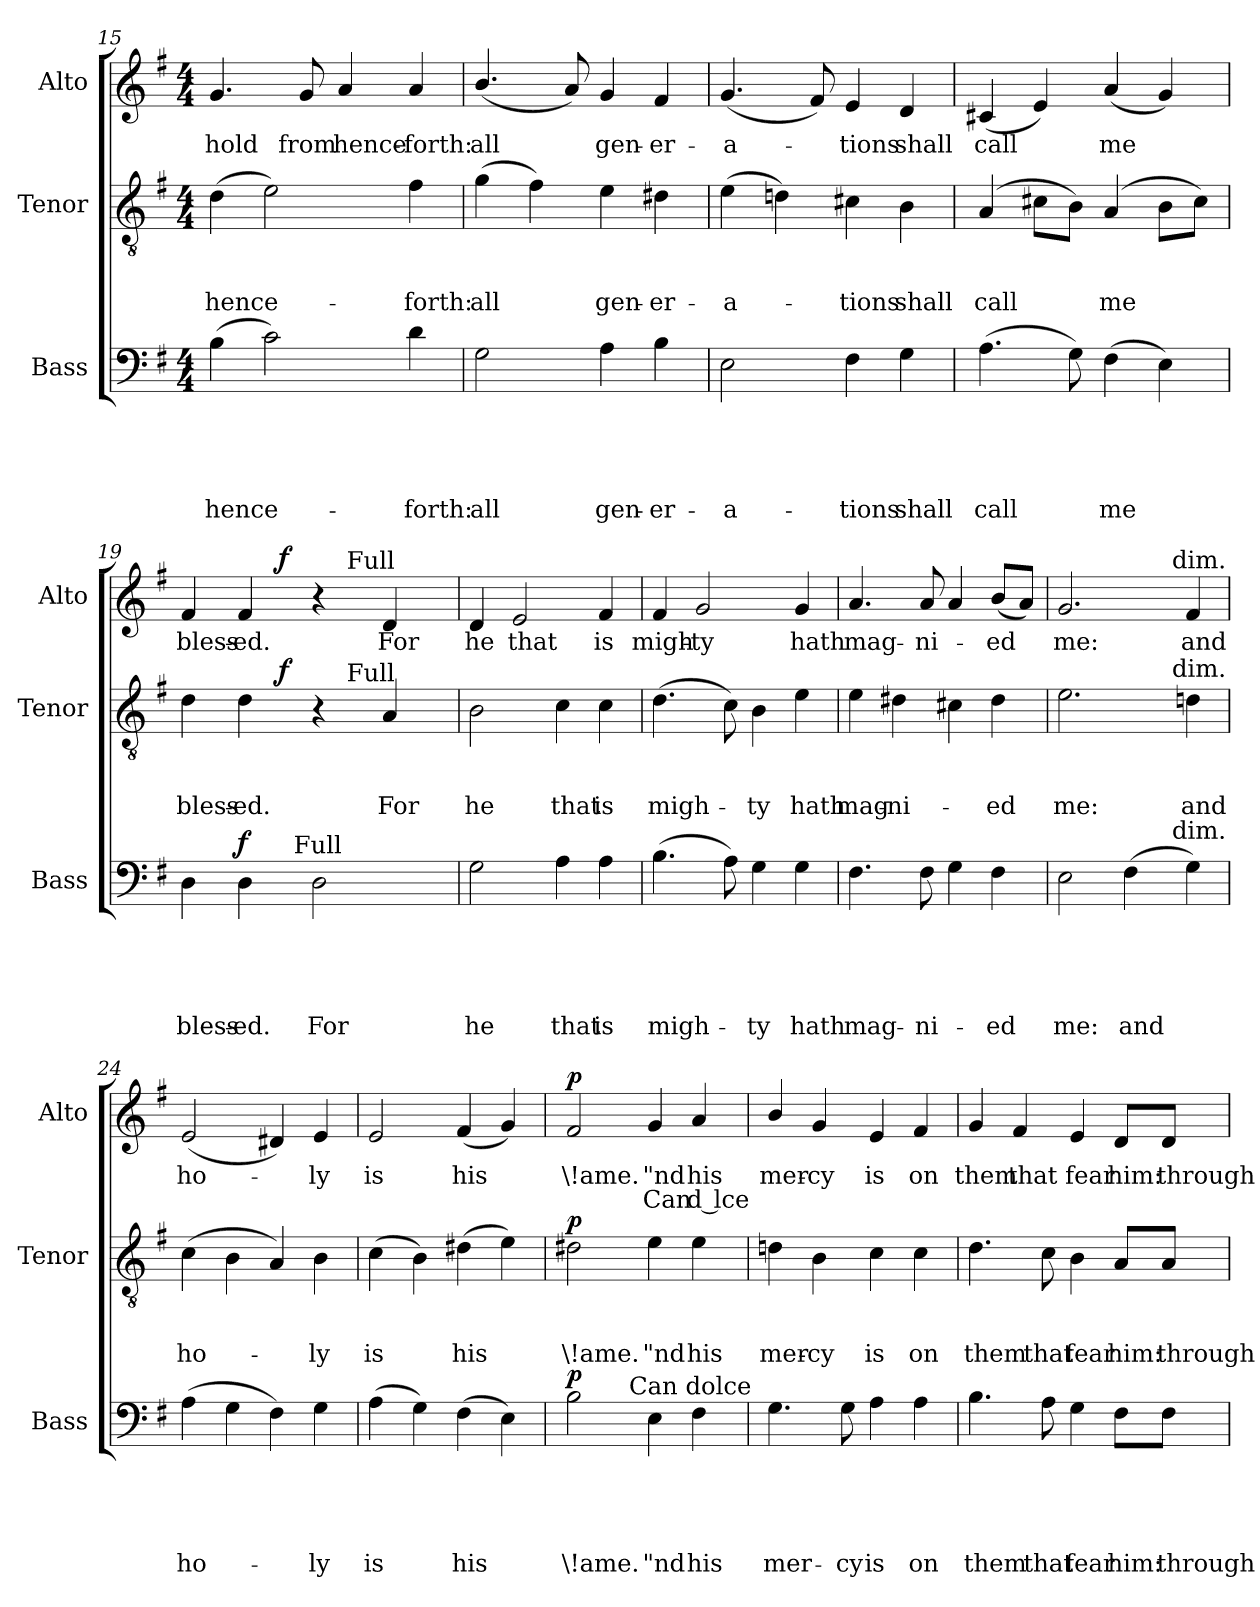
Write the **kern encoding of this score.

**kern	**text	**text	**text	**text	**text	**dynam	**kern	**text	**text	**text	**dynam	**kern	**text	**text	**dynam
*part3	*part3	*part3	*part3	*part3	*part3	*part3	*part2	*part2	*part2	*part2	*part2	*part1	*part1	*part1	*part1
*staff3	*staff3	*staff3	*staff3	*staff3	*staff3	*staff3	*staff2	*staff2	*staff2	*staff2	*staff2	*staff1	*staff1	*staff1	*staff1
*I"Bass	*	*	*	*	*	*	*I"Tenor	*	*	*	*	*I"Alto	*	*	*
*I'Bass	*	*	*	*	*	*	*I'Tenor	*	*	*	*	*I'Alto	*	*	*
!!LO:LB:g=z
*clefF4	*	*	*	*	*	*	*clefGv2	*	*	*	*	*clefG2	*	*	*
*k[f#]	*	*	*	*	*	*	*k[f#]	*	*	*	*	*k[f#]	*	*	*
*G:	*	*	*	*	*	*	*G:	*	*	*	*	*G:	*	*	*
*M4/4	*	*	*	*	*	*	*M4/4	*	*	*	*	*M4/4	*	*	*
=15	=15	=15	=15	=15	=15	=15	=15	=15	=15	=15	=15	=15	=15	=15	=15
!	!	!	!	!	!LO:LY:b	!	!	!	!	!LO:LY:b	!	!	!LO:LY:b	!	!
(>4B\	.	.	.	.	hence-	.	(>4d\	.	.	hence-	.	4.g/	-hold	.	.
2c\)	.	.	.	.	.	.	2e\)	.	.	.	.	.	.	.	.
!	!	!	!	!	!	!	!	!	!	!	!	!	!LO:LY:b	!	!
.	.	.	.	.	.	.	.	.	.	.	.	8g/	from	.	.
!	!	!	!	!	!	!	!	!	!	!	!	!	!LO:LY:b	!	!
.	.	.	.	.	.	.	.	.	.	.	.	4a/	hence-	.	.
!	!	!	!	!	!LO:LY:b	!	!	!	!	!LO:LY:b	!	!	!LO:LY:b	!	!
4d\	.	.	.	.	-forth:	.	4f#\	.	.	-forth:	.	4a/	-forth:	.	.
=16	=16	=16	=16	=16	=16	=16	=16	=16	=16	=16	=16	=16	=16	=16	=16
!	!	!	!	!	!LO:LY:b	!	!	!	!	!LO:LY:b	!	!	!LO:LY:b	!	!
2G\	.	.	.	.	all	.	(>4g\	.	.	all	.	(<4.b/	all	.	.
.	.	.	.	.	.	.	4f#\)	.	.	.	.	.	.	.	.
.	.	.	.	.	.	.	.	.	.	.	.	8a/)	.	.	.
!	!	!	!	!	!LO:LY:b	!	!	!	!	!LO:LY:b	!	!	!LO:LY:b	!	!
4A\	.	.	.	.	gen-	.	4e\	.	.	gen-	.	4g/	gen-	.	.
!	!	!	!	!	!LO:LY:b	!	!	!	!	!LO:LY:b	!	!	!LO:LY:b	!	!
4B\	.	.	.	.	-er-	.	4d#X\	.	.	-er-	.	4f#/	-er-	.	.
=17	=17	=17	=17	=17	=17	=17	=17	=17	=17	=17	=17	=17	=17	=17	=17
!	!	!	!	!	!LO:LY:b	!	!	!	!	!LO:LY:b:rj	!	!	!LO:LY:b:rj	!	!
2E\	.	.	.	.	-a-	.	(>4e\	.	.	-a-	.	(<4.g/	-a-	.	.
.	.	.	.	.	.	.	4dn\)	.	.	.	.	.	.	.	.
.	.	.	.	.	.	.	.	.	.	.	.	8f#/)	.	.	.
!	!	!	!	!	!LO:LY:b	!	!	!	!	!LO:LY:b	!	!	!LO:LY:b	!	!
4F#\	.	.	.	.	-tions	.	4c#X\	.	.	-tions	.	4e/	-tions	.	.
!	!	!	!	!	!LO:LY:b	!	!	!	!	!LO:LY:b	!	!	!LO:LY:b	!	!
4G\	.	.	.	.	shall	.	4B\	.	.	shall	.	4d/	shall	.	.
=18	=18	=18	=18	=18	=18	=18	=18	=18	=18	=18	=18	=18	=18	=18	=18
!	!	!	!	!	!LO:LY:b	!	!	!	!	!LO:LY:b	!	!	!LO:LY:b	!	!
(>4.A\	.	.	.	.	call	.	(4A/	.	.	call	.	(<4c#X/	call	.	.
.	.	.	.	.	.	.	8c#X\L	.	.	.	.	4e/)	.	.	.
8G\)	.	.	.	.	.	.	8B\J)	.	.	.	.	.	.	.	.
!	!	!	!	!	!LO:LY:b	!	!	!	!	!LO:LY:b	!	!	!LO:LY:b	!	!
(>4F#\	.	.	.	.	me	.	(4A/	.	.	me	.	(<4a/	me	.	.
4E\)	.	.	.	.	.	.	8B\L	.	.	.	.	4g/)	.	.	.
.	.	.	.	.	.	.	8c#\J)	.	.	.	.	.	.	.	.
!!LO:LB:g=z
=19	=19	=19	=19	=19	=19	=19	=19	=19	=19	=19	=19	=19	=19	=19	=19
!	!	!	!	!	!LO:LY:b	!	!	!	!	!LO:LY:b	!	!	!LO:LY:b	!	!
*^	*	*	*	*	*	*	*^	*	*	*	*	*^	*	*	*
*	*	*	*	*	*	*	*	*	*^	*	*	*	*	*	*^	*	*	*
4D\	4..ryy	.	.	.	.	bless-	.	4d\	3ryy	3ryy	.	.	bless-	.	4f#/	3ryy	3ryy	bless-	.	.
!	!	!	!	!	!	!LO:LY:b	!LO:DY:a	!	!	!	!	!	!LO:LY:b	!	!	!	!	!LO:LY:b	!	!
4D\	.	.	.	.	.	-ed.	f	4d\	.	.	.	.	-ed.	.	4f#/	.	.	-ed.	.	.
.	.	.	.	.	.	.	.	.	24.ryy	6ryy	.	.	.	.	.	24.ryy	6ryy	.	.	.
!	!	!	!	!	!	!	!	!	!	!	!	!	!	!LO:DY:a	!	!	!	!	!	!LO:DY:a
.	.	.	.	.	.	.	.	.	3ryy	.	.	.	.	f	.	3ryy	.	.	.	f
!	!LO:TX:a:t=Full	!	!	!	!	!	!	!	!	!	!	!	!	!	!	!	!	!	!	!
.	2ryy	.	.	.	.	.	.	.	.	.	.	.	.	.	.	.	.	.	.	.
!	!	!	!	!	!	!LO:LY:b	!	!	!	!	!	!	!	!	!	!	!	!	!	!
2D\	.	.	.	.	.	For	.	4r	.	12ryy	.	.	.	.	4r	.	12ryy	.	.	.
.	.	.	.	.	.	.	.	.	.	48.ryy	.	.	.	.	.	.	48.ryy	.	.	.
!	!	!	!	!	!	!	!	!	!	!	!	!	!	!	!	!	!LO:TX:a:t=Full	!	!	!
!	!	!	!	!	!	!	!	!	!	!LO:TX:a:t=Full	!	!	!	!	!	!	!	!	!	!
.	.	.	.	.	.	.	.	.	.	3ryy	.	.	.	.	.	.	3ryy	.	.	.
.	.	.	.	.	.	.	.	.	6ryy	.	.	.	.	.	.	6ryy	.	.	.	.
!	!	!	!	!	!	!	!	!	!	!	!	!	!LO:LY:b	!	!	!	!	!LO:LY:b	!	!
.	.	.	.	.	.	.	.	4A/	.	.	.	.	For	.	4d/	.	.	For	.	.
.	.	.	.	.	.	.	.	.	12ryy	.	.	.	.	.	.	12ryy	.	.	.	.
.	16ryy	.	.	.	.	.	.	.	.	.	.	.	.	.	.	.	.	.	.	.
.	.	.	.	.	.	.	.	.	.	24ryy	.	.	.	.	.	.	24ryy	.	.	.
.	.	.	.	.	.	.	.	.	48ryy	.	.	.	.	.	.	48ryy	.	.	.	.
.	.	.	.	.	.	.	.	.	.	96ryy	.	.	.	.	.	.	96ryy	.	.	.
=20	=20	=20	=20	=20	=20	=20	=20	=20	=20	=20	=20	=20	=20	=20	=20	=20	=20	=20	=20	=20
!	!	!	!	!	!	!LO:LY:b	!	!	!	!	!	!	!LO:LY:b	!	!	!	!	!LO:LY:b	!	!
*v	*v	*	*	*	*	*	*	*	*	*	*	*	*	*	*v	*v	*v	*	*	*
*	*	*	*	*	*	*	*v	*v	*v	*	*	*	*	*	*	*	*
2G\	.	.	.	.	he	.	2B\	.	.	he	.	4d/	he	.	.
!	!	!	!	!	!	!	!	!	!	!	!	!	!LO:LY:b	!	!
.	.	.	.	.	.	.	.	.	.	.	.	2e/	that	.	.
!	!	!	!	!	!LO:LY:b	!	!	!	!	!LO:LY:b	!	!	!	!	!
4A\	.	.	.	.	that	.	4c\	.	.	that	.	.	.	.	.
!	!	!	!	!	!LO:LY:b	!	!	!	!	!LO:LY:b	!	!	!LO:LY:b	!	!
4A\	.	.	.	.	is	.	4c\	.	.	is	.	4f#/	is	.	.
=21	=21	=21	=21	=21	=21	=21	=21	=21	=21	=21	=21	=21	=21	=21	=21
!	!	!	!	!	!LO:LY:b	!	!	!	!	!LO:LY:b	!	!	!LO:LY:b	!	!
(>4.B\	.	.	.	.	migh-	.	(>4.d\	.	.	migh-	.	4f#/	migh-	.	.
!	!	!	!	!	!	!	!	!	!	!	!	!	!LO:LY:b	!	!
.	.	.	.	.	.	.	.	.	.	.	.	2g/	-ty	.	.
8A\)	.	.	.	.	.	.	8c\)	.	.	.	.	.	.	.	.
!	!	!	!	!	!LO:LY:b	!	!	!	!	!LO:LY:b	!	!	!	!	!
4G\	.	.	.	.	-ty	.	4B\	.	.	-ty	.	.	.	.	.
!	!	!	!	!	!LO:LY:b	!	!	!	!	!LO:LY:b	!	!	!LO:LY:b	!	!
4G\	.	.	.	.	hath	.	4e\	.	.	hath	.	4g/	hath	.	.
=22	=22	=22	=22	=22	=22	=22	=22	=22	=22	=22	=22	=22	=22	=22	=22
!	!	!	!	!	!LO:LY:b	!	!	!	!	!LO:LY:b	!	!	!LO:LY:b	!	!
4.F#\	.	.	.	.	mag-	.	4e\	.	.	mag-	.	4.a/	mag-	.	.
!	!	!	!	!	!	!	!	!	!	!LO:LY:b	!	!	!	!	!
.	.	.	.	.	.	.	4d#X\	.	.	-ni-	.	.	.	.	.
!	!	!	!	!	!LO:LY:b	!	!	!	!	!	!	!	!LO:LY:b	!	!
8F#\	.	.	.	.	-ni-	.	.	.	.	.	.	8a/	-ni-	.	.
4G\	.	.	.	.	.	.	4c#X\	.	.	.	.	4a/	.	.	.
!	!	!	!	!	!LO:LY:b	!	!	!	!	!LO:LY:b	!	!	!LO:LY:b	!	!
4F#\	.	.	.	.	-ed	.	4d#\	.	.	-ed	.	(<8b/L	-ed	.	.
.	.	.	.	.	.	.	.	.	.	.	.	8a/J)	.	.	.
=23	=23	=23	=23	=23	=23	=23	=23	=23	=23	=23	=23	=23	=23	=23	=23
!	!	!	!	!	!LO:LY:b	!	!	!	!	!LO:LY:b	!	!	!LO:LY:b	!	!
*^	*	*	*	*	*	*	*^	*	*	*	*	*^	*	*	*
2E\	3%2ryy	.	.	.	.	me:	.	2.e\	3%2ryy	.	.	me:	.	2.g/	3%2ryy	me:	.	.
!	!	!	!	!	!	!LO:LY:b	!	!	!	!	!	!	!	!	!	!	!	!
(>4F#\	.	.	.	.	.	and	.	.	.	.	.	.	.	.	.	.	.	.
.	24ryy	.	.	.	.	.	.	.	24ryy	.	.	.	.	.	24ryy	.	.	.
!	!	!	!	!	!	!	!	!	!	!	!	!	!	!	!LO:TX:a:t=dim.	!	!	!
!	!	!	!	!	!	!	!	!	!LO:TX:a:t=dim.	!	!	!	!	!	!	!	!	!
!	!LO:TX:a:t=dim.	!	!	!	!	!	!	!	!	!	!	!	!	!	!	!	!	!
.	6..ryy	.	.	.	.	.	.	.	6..ryy	.	.	.	.	.	6..ryy	.	.	.
!	!	!	!	!	!	!	!	!	!	!	!	!LO:LY:b	!	!	!	!LO:LY:b	!	!
4G\)	.	.	.	.	.	.	.	4dn\	.	.	.	and	.	4f#/	.	and	.	.
!!LO:PB:g=z
=24	=24	=24	=24	=24	=24	=24	=24	=24	=24	=24	=24	=24	=24	=24	=24	=24	=24	=24
!	!	!	!	!	!	!LO:LY:b	!	!	!	!	!	!LO:LY:b	!	!	!	!LO:LY:b	!	!
*v	*v	*	*	*	*	*	*	*	*	*	*	*	*	*v	*v	*	*	*
*	*	*	*	*	*	*	*v	*v	*	*	*	*	*	*	*	*
(>4A\	.	.	.	.	ho-	.	(>4c\	.	.	ho-	.	(<2e/	ho-	.	.
4G\	.	.	.	.	.	.	4B\	.	.	.	.	.	.	.	.
4F#\)	.	.	.	.	.	.	4A/)	.	.	.	.	4d#X/)	.	.	.
!	!	!	!	!	!LO:LY:b	!	!	!	!	!LO:LY:b	!	!	!LO:LY:b	!	!
4G\	.	.	.	.	-ly	.	4B\	.	.	-ly	.	4e/	-ly	.	.
=25	=25	=25	=25	=25	=25	=25	=25	=25	=25	=25	=25	=25	=25	=25	=25
!	!	!	!	!	!LO:LY:b	!	!	!	!	!LO:LY:b	!	!	!LO:LY:b	!	!
(>4A\	.	.	.	.	is	.	(>4c\	.	.	is	.	2e/	is	.	.
4G\)	.	.	.	.	.	.	4B\)	.	.	.	.	.	.	.	.
!	!	!	!	!	!LO:LY:b	!	!	!	!	!LO:LY:b	!	!	!LO:LY:b	!	!
(>4F#\	.	.	.	.	his	.	(>4d#X\	.	.	his	.	(<4f#/	his	.	.
4E\)	.	.	.	.	.	.	4e\)	.	.	.	.	4g/)	.	.	.
=26	=26	=26	=26	=26	=26	=26	=26	=26	=26	=26	=26	=26	=26	=26	=26
!	!	!	!	!	!LO:LY:b	!LO:DY:a	!	!	!	!LO:LY:b	!LO:DY:a	!	!LO:LY:b	!	!LO:DY:a
*^	*	*	*	*	*	*	*	*	*	*	*	*	*	*	*
2B\	4..ryy	.	.	.	.	\!ame.	p	2d#X\	.	.	\!ame.	p	2f#/	\!ame.	.	p
!	!LO:TX:a:t=Can dolce	!	!	!	!	!	!	!	!	!	!	!	!	!	!	!
.	2ryy	.	.	.	.	.	.	.	.	.	.	.	.	.	.	.
!	!	!	!	!	!	!LO:LY:b	!	!	!	!	!LO:LY:b	!	!	!LO:LY:b	!LO:LY:b	!
4E\	.	.	.	.	.	"nd	.	4e\	.	.	"nd	.	4g/	"nd	Can	.
!	!	!	!	!	!	!LO:LY:b	!	!	!	!	!LO:LY:b	!	!	!LO:LY:b	!LO:LY:b	!
4F#\	.	.	.	.	.	his	.	4e>\	.	.	his	.	4a/	his	d lce	.
.	16ryy	.	.	.	.	.	.	.	.	.	.	.	.	.	.	.
=27	=27	=27	=27	=27	=27	=27	=27	=27	=27	=27	=27	=27	=27	=27	=27	=27
!	!	!	!	!	!	!LO:LY:b	!	!	!	!	!LO:LY:b	!	!	!LO:LY:b	!	!
*v	*v	*	*	*	*	*	*	*	*	*	*	*	*	*	*	*
4.G\	.	.	.	.	mer-	.	4dn\	.	.	mer-	.	4b/	mer-	.	.
!	!	!	!	!	!	!	!	!	!	!LO:LY:b	!	!	!LO:LY:b	!	!
.	.	.	.	.	.	.	4B\	.	.	-cy	.	4g/	-cy	.	.
!	!	!	!	!	!LO:LY:b	!	!	!	!	!	!	!	!	!	!
8G\	.	.	.	.	-cy	.	.	.	.	.	.	.	.	.	.
!	!	!	!	!	!LO:LY:b	!	!	!	!	!LO:LY:b	!	!	!LO:LY:b	!	!
4A\	.	.	.	.	is	.	4c\	.	.	is	.	4e/	is	.	.
!	!	!	!	!	!LO:LY:b	!	!	!	!	!LO:LY:b	!	!	!LO:LY:b	!	!
4A\	.	.	.	.	on	.	4c\	.	.	on	.	4f#/	on	.	.
!!LO:LB:g=z
=28	=28	=28	=28	=28	=28	=28	=28	=28	=28	=28	=28	=28	=28	=28	=28
!	!	!	!	!	!LO:LY:b	!	!	!	!	!LO:LY:b	!	!	!LO:LY:b	!	!
4.B\	.	.	.	.	them	.	4.d\	.	.	them	.	4g/	them	.	.
!	!	!	!	!	!	!	!	!	!	!	!	!	!LO:LY:b	!	!
.	.	.	.	.	.	.	.	.	.	.	.	4f#/	that	.	.
!	!	!	!	!	!LO:LY:b	!	!	!	!	!LO:LY:b	!	!	!	!	!
8A\	.	.	.	.	that	.	8c\	.	.	that	.	.	.	.	.
!	!	!	!	!	!LO:LY:b	!	!	!	!	!LO:LY:b	!	!	!LO:LY:b	!	!
4G\	.	.	.	.	fear	.	4B\	.	.	fear	.	4e/	fear	.	.
!	!	!	!	!	!LO:LY:b	!	!	!	!	!LO:LY:b	!	!	!LO:LY:b	!	!
8F#\L	.	.	.	.	him:	.	8A/L	.	.	him:	.	8d/L	him:	.	.
!	!	!	!	!	!LO:LY:b	!	!	!	!	!LO:LY:b	!	!	!LO:LY:b	!	!
8F#\J	.	.	.	.	through-	.	8A/J	.	.	through-	.	8d/J	through-	.	.
=	=	=	=	=	=	=	=	=	=	=	=	=	=	=	=
*-	*-	*-	*-	*-	*-	*-	*-	*-	*-	*-	*-	*-	*-	*-	*-
